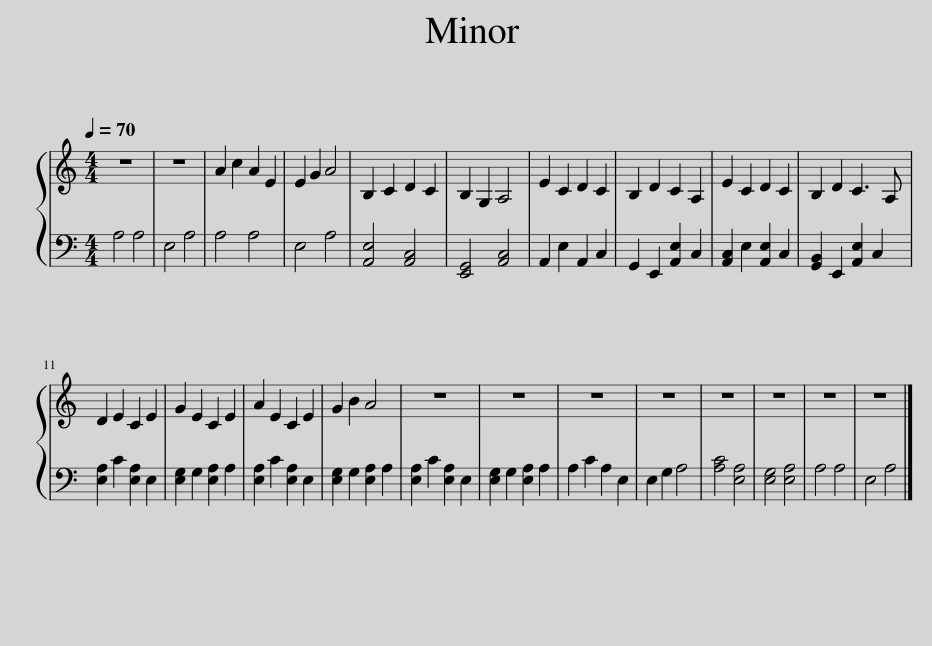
X:1
%%score { 1 | 2 }
L:1/8
Q:1/4=70
M:4/4
I:linebreak $
K:C
V:1 treble
V:2 bass
V:1
 z8 | z8 | A2 c2 A2 E2 | E2 G2 A4 | B,2 C2 D2 C2 | %5
 B,2 G,2 A,4 | E2 C2 D2 C2 | B,2 D2 C2 A,2 | E2 C2 D2 C2 | B,2 D2 C3 A, |$ %10
 D2 E2 C2 E2 | G2 E2 C2 E2 | A2 E2 C2 E2 | G2 B2 A4 | z8 | %15
 z8 | z8 | z8 | z8 | z8 | %20
 z8 | z8 |] %22
V:2
 A,4 A,4 | E,4 A,4 | A,4 A,4 | E,4 A,4 | [A,,E,]4 [A,,C,]4 | %5
 [E,,G,,]4 [A,,C,]4 | A,,2 E,2 A,,2 C,2 | G,,2 E,,2 [A,,E,]2 C,2 | [A,,C,]2 E,2 [A,,E,]2 C,2 | [G,,B,,]2 E,,2 [A,,E,]2 C,2 |$ %10
 [E,A,]2 C2 [E,A,]2 E,2 | [E,G,]2 G,2 [E,A,]2 A,2 | [E,A,]2 C2 [E,A,]2 E,2 | [E,G,]2 G,2 [E,A,]2 A,2 | [E,A,]2 C2 [E,A,]2 E,2 | %15
 [E,G,]2 G,2 [E,A,]2 A,2 | A,2 C2 A,2 E,2 | E,2 G,2 A,4 | [A,C]4 [E,A,]4 | [E,G,]4 [E,A,]4 | %20
 A,4 A,4 | E,4 A,4 |] %22
